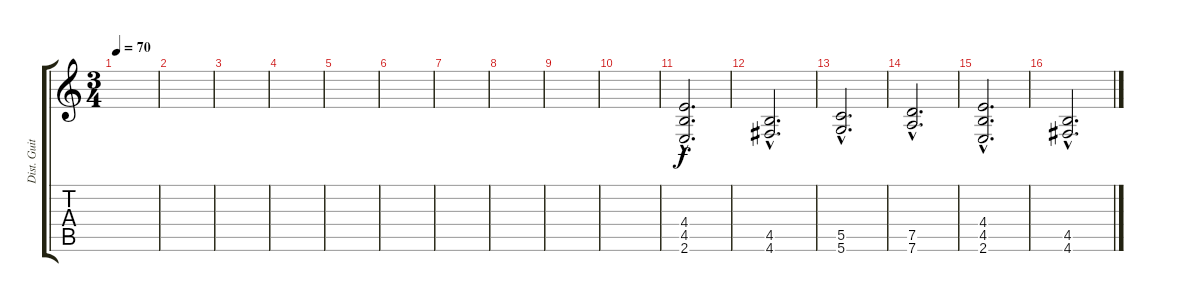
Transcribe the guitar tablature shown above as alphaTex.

\track ("Dist. Guitar" "Dist. Guit") {instrument distortionguitar}
\staff {score tabs}
\tuning (D4 A3 F3 C3 G2 D2) {hide}
\ts (3 4)
\tempo 70
\clef g2
\ks c
|
|
|
|
|
|
|
|
|
|
(4.4{hac} 4.5{hac} 2.6{hac}).2{d} |
(4.5{hac} 4.6{hac}).2{d} |
(5.5{hac} 5.6{hac}).2{d} |
(7.5{hac} 7.6{hac}).2{d} |
(4.4{hac} 4.5{hac} 2.6{hac}).2{d} |
(4.5{hac} 4.6{hac}).2{d}
